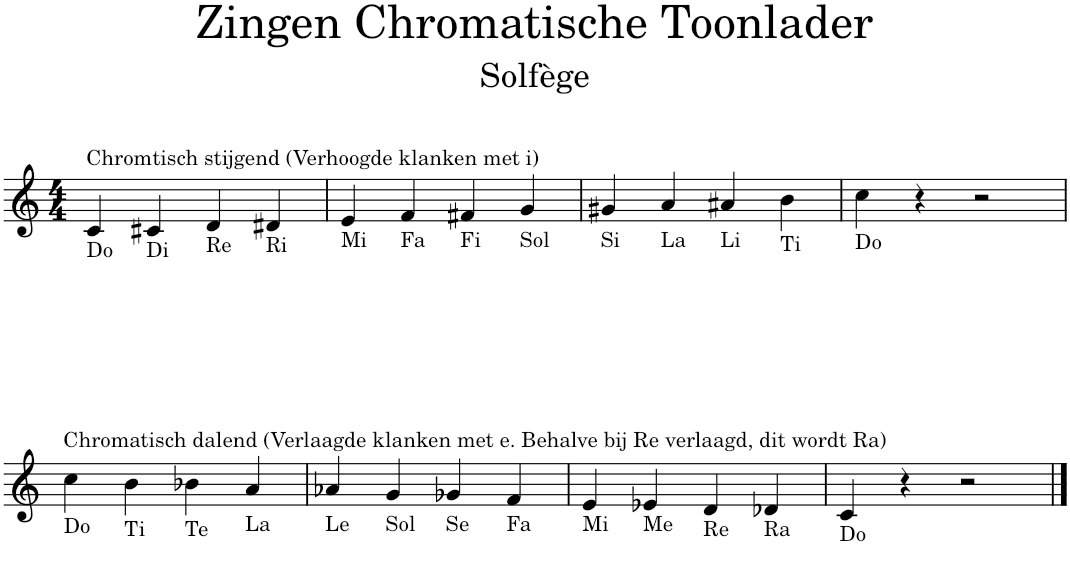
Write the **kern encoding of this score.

**kern
*part1
*staff1
*I"Piano
*I'Pno.
*clefG2
*k[]
*M4/4
=1
!LO:TX:b:t=Do
!LO:TX:a:t=Chromtisch stijgend (Verhoogde klanken met i)
4c/
!LO:TX:b:t=Di
4c#X/
!LO:TX:b:t=Re
4d/
!LO:TX:b:t=Ri
4d#X/
=2
!LO:TX:b:t=Mi
4e/
!LO:TX:b:t=Fa
4f/
!LO:TX:b:t=Fi
4f#X/
!LO:TX:b:t=Sol
4g/
=3
!LO:TX:b:t=Si
4g#X/
!LO:TX:b:t=La
4a/
!LO:TX:b:t=Li
4a#X/
!LO:TX:b:t=Ti
4b\
=4
!LO:TX:b:t=Do
4cc\
4r
2r
!!LO:LB:g=z
=1
!LO:TX:b:t=Do
!LO:TX:a:t=Chromatisch dalend (Verlaagde klanken met e. Behalve bij Re verlaagd, dit wordt Ra)
4cc\
!LO:TX:b:t=Ti
4b\
!LO:TX:b:t=Te
4b-X\
!LO:TX:b:t=La
4a/
=2
!LO:TX:b:t=Le
4a-X/
!LO:TX:b:t=Sol
4g/
!LO:TX:b:t=Se
4g-X/
!LO:TX:b:t=Fa
4f/
=3
!LO:TX:b:t=Mi
4e/
!LO:TX:b:t=Me
4e-X/
!LO:TX:b:t=Re
4d/
!LO:TX:b:t=Ra
4d-X/
=4
!LO:TX:b:t=Do
4c/
4r
2r
==
*-
